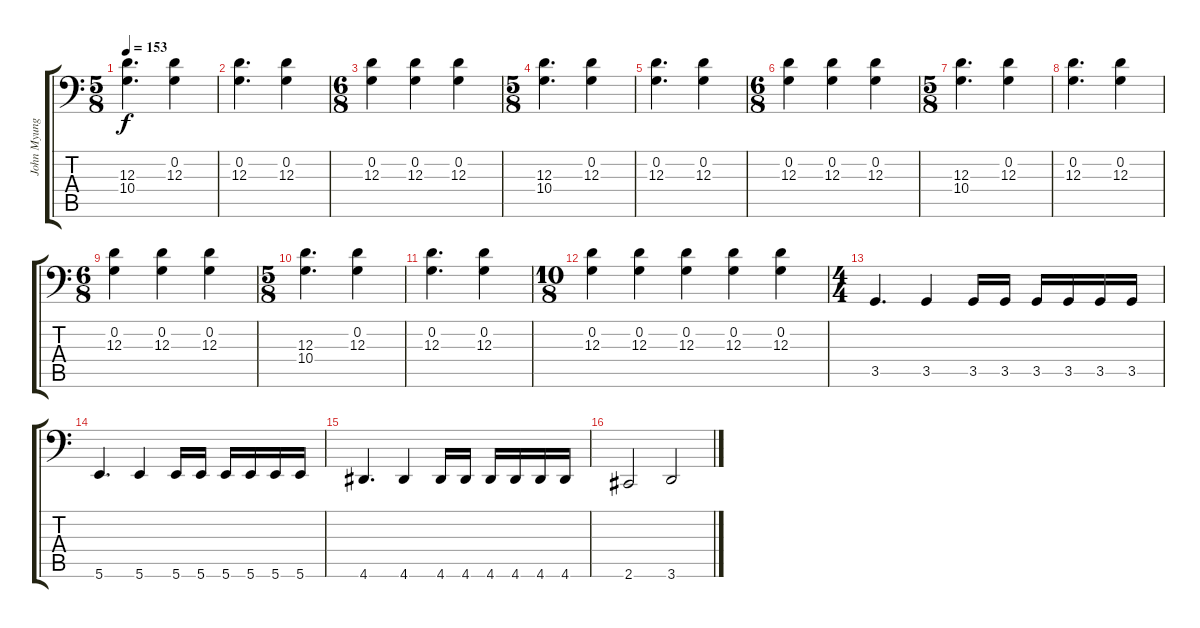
\track ("John Myung Bass" "John Myung") {instrument electricbasspick}
\staff {score tabs}
\tuning (C3 G2 D2 A1 E1 B0) {hide}
\ts (5 8)
\tempo 153
\clef f4
\ks c
(12.3 10.4).4{d dy f} (0.2 12.3).4 |
(0.2 12.3).4{d} (0.2 12.3).4 |
\ts (6 8)
(0.2 12.3).4 (0.2 12.3).4 (0.2 12.3).4 |
\ts (5 8)
(12.3 10.4).4{d} (0.2 12.3).4 |
(0.2 12.3).4{d} (0.2 12.3).4 |
\ts (6 8)
(0.2 12.3).4 (0.2 12.3).4 (0.2 12.3).4 |
\ts (5 8)
(12.3 10.4).4{d} (0.2 12.3).4 |
(0.2 12.3).4{d} (0.2 12.3).4 |
\ts (6 8)
(0.2 12.3).4 (0.2 12.3).4 (0.2 12.3).4 |
\ts (5 8)
(12.3 10.4).4{d} (0.2 12.3).4 |
(0.2 12.3).4{d} (0.2 12.3).4 |
\ts (10 8)
(0.2 12.3).4 (0.2 12.3).4 (0.2 12.3).4 (0.2 12.3).4 (0.2 12.3).4 |
\ts (4 4)
3.5.4{d} 3.5.4 3.5.16 3.5.16 3.5.16 3.5.16 3.5.16 3.5.16 |
5.6.4{d} 5.6.4 5.6.16 5.6.16 5.6.16 5.6.16 5.6.16 5.6.16 |
4.6.4{d} 4.6.4 4.6.16 4.6.16 4.6.16 4.6.16 4.6.16 4.6.16 |
2.6.2 3.6.2
